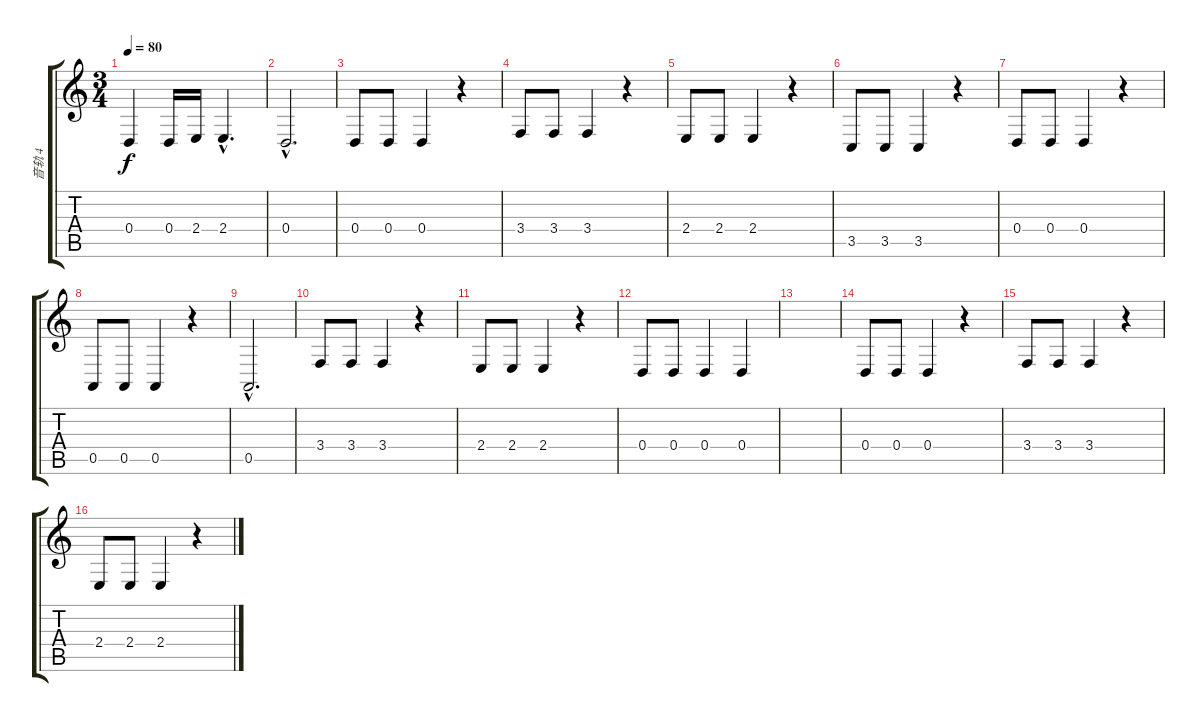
\track ("音轨 4" "音轨 4") {instrument tremolostrings}
\staff {score tabs}
\tuning (E4 B3 G3 D3 A2 D2) {hide}
\ts (3 4)
\tempo 80
\clef g2
\ks c
0.4.4{dy f} 0.4.16 2.4.16 2.4{hac}.4{d} |
0.4{hac}.2{d} |
0.4.8 0.4.8 0.4.4 r.4 |
3.4.8 3.4.8 3.4.4 r.4 |
2.4.8 2.4.8 2.4.4 r.4 |
3.5.8 3.5.8 3.5.4 r.4 |
0.4.8 0.4.8 0.4.4 r.4 |
0.5.8 0.5.8 0.5.4 r.4 |
0.5{hac}.2{d} |
3.4.8 3.4.8 3.4.4 r.4 |
2.4.8 2.4.8 2.4.4 r.4 |
0.4.8 0.4.8 0.4.4 0.4.4 |
|
0.4.8 0.4.8 0.4.4 r.4 |
3.4.8 3.4.8 3.4.4 r.4 |
2.4.8 2.4.8 2.4.4 r.4
